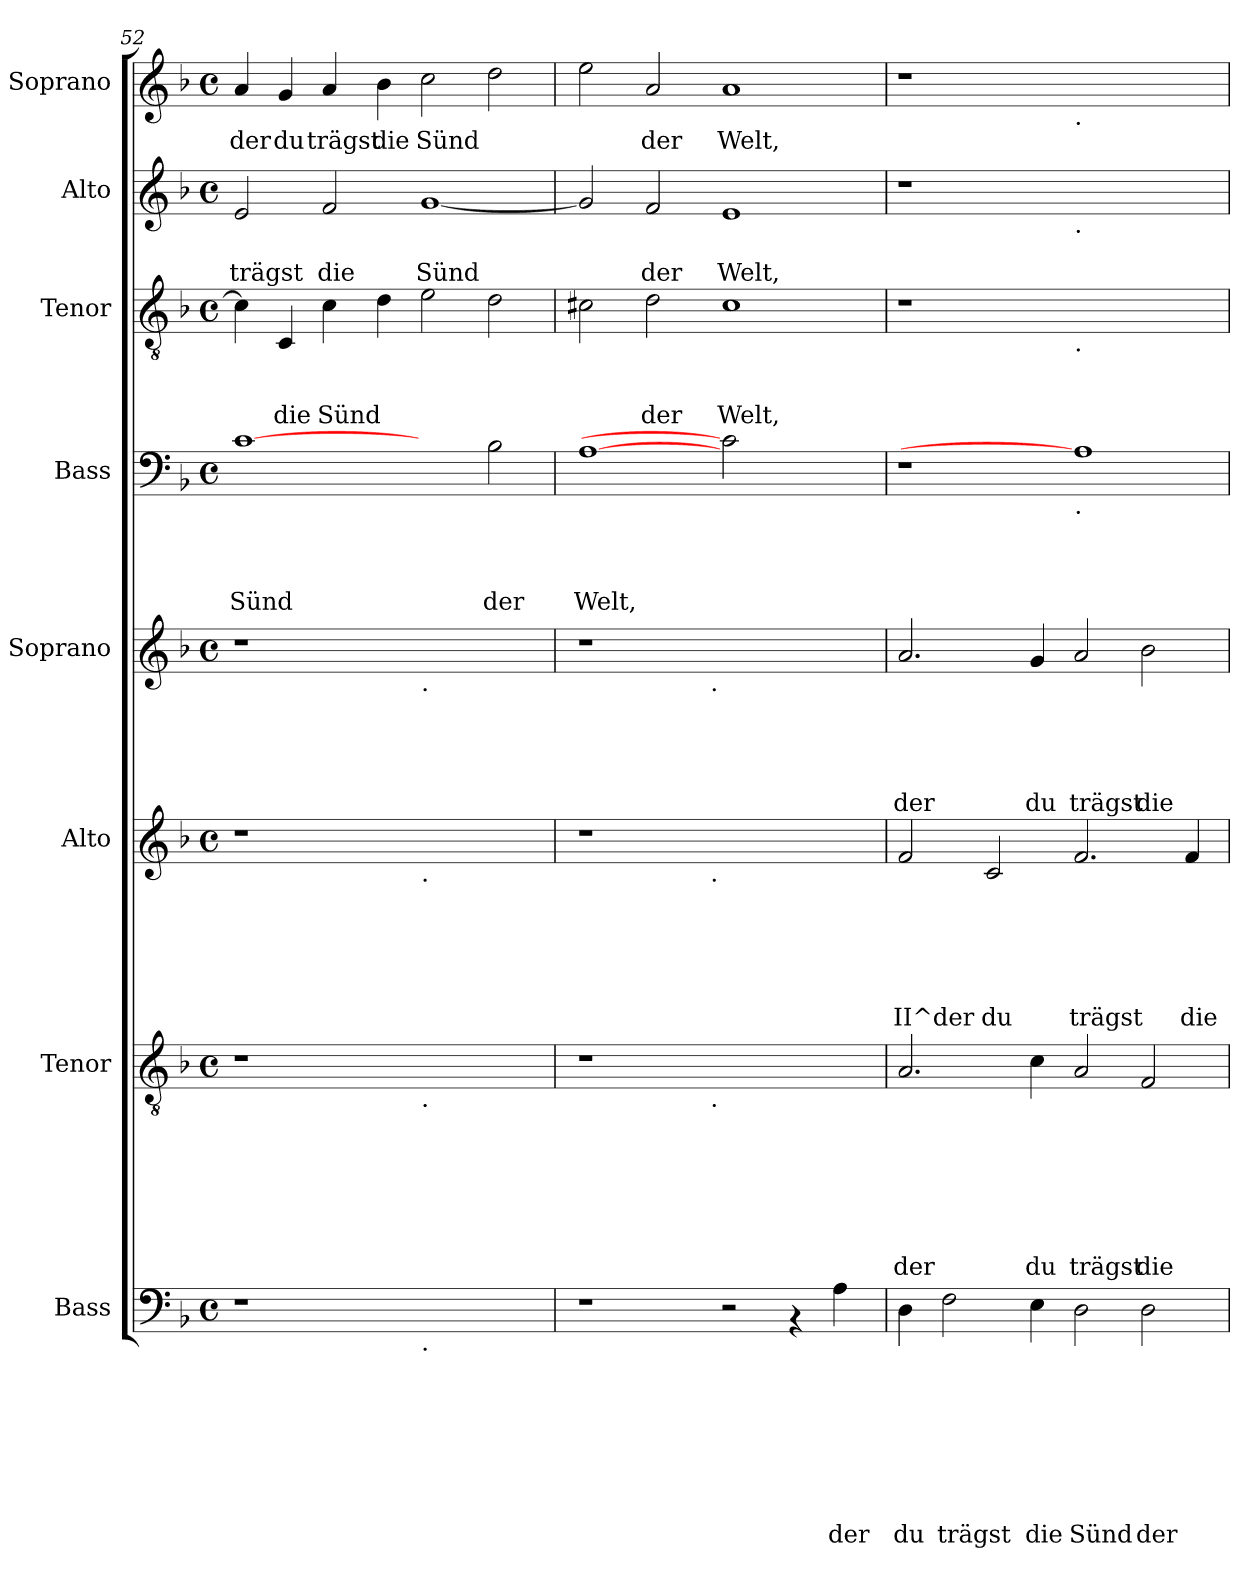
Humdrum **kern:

**kern	**text	**text	**text	**text	**text	**text	**text	**text	**kern	**text	**text	**text	**text	**text	**text	**text	**kern	**text	**text	**text	**text	**text	**text	**kern	**text	**text	**text	**text	**text	**kern	**text	**text	**text	**text	**kern	**text	**text	**text	**kern	**text	**text	**kern	**text
*part8	*part8	*part8	*part8	*part8	*part8	*part8	*part8	*part8	*part7	*part7	*part7	*part7	*part7	*part7	*part7	*part7	*part6	*part6	*part6	*part6	*part6	*part6	*part6	*part5	*part5	*part5	*part5	*part5	*part5	*part4	*part4	*part4	*part4	*part4	*part3	*part3	*part3	*part3	*part2	*part2	*part2	*part1	*part1
*staff8	*staff8	*staff8	*staff8	*staff8	*staff8	*staff8	*staff8	*staff8	*staff7	*staff7	*staff7	*staff7	*staff7	*staff7	*staff7	*staff7	*staff6	*staff6	*staff6	*staff6	*staff6	*staff6	*staff6	*staff5	*staff5	*staff5	*staff5	*staff5	*staff5	*staff4	*staff4	*staff4	*staff4	*staff4	*staff3	*staff3	*staff3	*staff3	*staff2	*staff2	*staff2	*staff1	*staff1
*I"Bass	*	*	*	*	*	*	*	*	*I"Tenor	*	*	*	*	*	*	*	*I"Alto	*	*	*	*	*	*	*I"Soprano	*	*	*	*	*	*I"Bass	*	*	*	*	*I"Tenor	*	*	*	*I"Alto	*	*	*I"Soprano	*
*clefF4	*	*	*	*	*	*	*	*	*clefGv2	*	*	*	*	*	*	*	*clefG2	*	*	*	*	*	*	*clefG2	*	*	*	*	*	*clefF4	*	*	*	*	*clefGv2	*	*	*	*clefG2	*	*	*clefG2	*
*k[b-]	*	*	*	*	*	*	*	*	*k[b-]	*	*	*	*	*	*	*	*k[b-]	*	*	*	*	*	*	*k[b-]	*	*	*	*	*	*k[b-]	*	*	*	*	*k[b-]	*	*	*	*k[b-]	*	*	*k[b-]	*
*F:	*	*	*	*	*	*	*	*	*F:	*	*	*	*	*	*	*	*F:	*	*	*	*	*	*	*F:	*	*	*	*	*	*F:	*	*	*	*	*F:	*	*	*	*F:	*	*	*F:	*
*M4/4	*	*	*	*	*	*	*	*	*M4/4	*	*	*	*	*	*	*	*M4/4	*	*	*	*	*	*	*M4/4	*	*	*	*	*	*M4/4	*	*	*	*	*M4/4	*	*	*	*M4/4	*	*	*M4/4	*
*met(c)	*	*	*	*	*	*	*	*	*met(c)	*	*	*	*	*	*	*	*met(c)	*	*	*	*	*	*	*met(c)	*	*	*	*	*	*met(c)	*	*	*	*	*met(c)	*	*	*	*met(c)	*	*	*met(c)	*
=52	=52	=52	=52	=52	=52	=52	=52	=52	=52	=52	=52	=52	=52	=52	=52	=52	=52	=52	=52	=52	=52	=52	=52	=52	=52	=52	=52	=52	=52	=52	=52	=52	=52	=52	=52	=52	=52	=52	=52	=52	=52	=52	=52
!	!	!	!	!	!	!	!	!	!	!	!	!	!	!	!	!	!	!	!	!	!	!	!	!	!	!	!	!	!	!	!	!	!	!LO:LY:b	!	!	!	!	!	!	!LO:LY:b:rj	!	!LO:LY:b
1r	.	.	.	.	.	.	.	.	1r	.	.	.	.	.	.	.	1r	.	.	.	.	.	.	1r	.	.	.	.	.	[1c	.	.	.	Sünd	4c\]	.	.	.	2e/	.	trägst	4a/	der
!	!	!	!	!	!	!	!	!	!	!	!	!	!	!	!	!	!	!	!	!	!	!	!	!	!	!	!	!	!	!	!	!	!	!	!	!	!	!LO:LY:b	!	!	!	!	!LO:LY:b
.	.	.	.	.	.	.	.	.	.	.	.	.	.	.	.	.	.	.	.	.	.	.	.	.	.	.	.	.	.	.	.	.	.	.	4C/	.	.	die	.	.	.	4g/	du
!	!	!	!	!	!	!	!	!	!	!	!	!	!	!	!	!	!	!	!	!	!	!	!	!	!	!	!	!	!	!	!	!	!	!	!	!	!	!LO:LY:b	!	!	!LO:LY:b:rj	!	!LO:LY:b
.	.	.	.	.	.	.	.	.	.	.	.	.	.	.	.	.	.	.	.	.	.	.	.	.	.	.	.	.	.	.	.	.	.	.	4c\	.	.	Sünd	2f/	.	die	4a/	trägst
!	!	!	!	!	!	!	!	!	!	!	!	!	!	!	!	!	!	!	!	!	!	!	!	!	!	!	!	!	!	!	!	!	!	!	!	!	!	!	!	!	!	!	!LO:LY:b
.	.	.	.	.	.	.	.	.	.	.	.	.	.	.	.	.	.	.	.	.	.	.	.	.	.	.	.	.	.	.	.	.	.	.	4d\	.	.	.	.	.	.	4b-\	die
!	!	!	!	!	!	!	!	!	!	!	!	!	!	!	!	!	!	!	!	!	!	!	!	!LO:TX:b:t=.	!	!	!	!	!	!	!	!	!	!	!	!	!	!	!	!	!	!	!
!	!	!	!	!	!	!	!	!	!	!	!	!	!	!	!	!	!LO:TX:b:t=.	!	!	!	!	!	!	!	!	!	!	!	!	!	!	!	!	!	!	!	!	!	!	!	!	!	!
!	!	!	!	!	!	!	!	!	!LO:TX:b:t=.	!	!	!	!	!	!	!	!	!	!	!	!	!	!	!	!	!	!	!	!	!	!	!	!	!	!	!	!	!	!	!	!	!	!
!LO:TX:b:t=.	!	!	!	!	!	!	!	!	!	!	!	!	!	!	!	!	!	!	!	!	!	!	!	!	!	!	!	!	!	!	!	!	!	!	!	!	!	!	!	!	!	!	!
!	!	!	!	!	!	!	!	!	!	!	!	!	!	!	!	!	!	!	!	!	!	!	!	!	!	!	!	!	!	!	!	!	!	!	!	!	!	!	!	!	!LO:LY:b:rj	!	!LO:LY:b
1ryy	.	.	.	.	.	.	.	.	1ryy	.	.	.	.	.	.	.	1ryy	.	.	.	.	.	.	1ryy	.	.	.	.	.	2ryy	.	.	.	.	2e\	.	.	.	[<1g	.	Sünd	2cc\	Sünd
!	!	!	!	!	!	!	!	!	!	!	!	!	!	!	!	!	!	!	!	!	!	!	!	!	!	!	!	!	!	!	!	!	!	!LO:LY:b	!	!	!	!	!	!	!	!	!
.	.	.	.	.	.	.	.	.	.	.	.	.	.	.	.	.	.	.	.	.	.	.	.	.	.	.	.	.	.	2B-\	.	.	.	der	2d\	.	.	.	.	.	.	2dd\	.
=53	=53	=53	=53	=53	=53	=53	=53	=53	=53	=53	=53	=53	=53	=53	=53	=53	=53	=53	=53	=53	=53	=53	=53	=53	=53	=53	=53	=53	=53	=53	=53	=53	=53	=53	=53	=53	=53	=53	=53	=53	=53	=53	=53
!	!	!	!	!	!	!	!	!	!	!	!	!	!	!	!	!	!	!	!	!	!	!	!	!	!	!	!	!	!	!	!	!	!	!LO:LY:b	!	!	!	!	!	!	!	!	!
*	*	*	*	*	*	*	*	*	*^	*	*	*	*	*	*	*	*^	*	*	*	*	*	*	*^	*	*	*	*	*	*	*	*	*	*	*	*	*	*	*	*	*	*	*
1r	.	.	.	.	.	.	.	.	1r	2ryy	.	.	.	.	.	.	.	1r	2ryy	.	.	.	.	.	.	1r	2ryy	.	.	.	.	.	[1A	.	.	.	Welt,	2c#X\	.	.	.	2g/]	.	.	2ee\	.
!	!	!	!	!	!	!	!	!	!	!	!	!	!	!	!	!	!	!	!	!	!	!	!	!	!	!	!	!	!	!	!	!	!	!	!	!	!	!	!	!	!LO:LY:b	!	!	!LO:LY:b:rj	!	!LO:LY:b
.	.	.	.	.	.	.	.	.	.	4...ryy	.	.	.	.	.	.	.	.	4...ryy	.	.	.	.	.	.	.	4...ryy	.	.	.	.	.	.	.	.	.	.	2d\	.	.	der	2f/	.	der	2a/	der
!	!	!	!	!	!	!	!	!	!	!	!	!	!	!	!	!	!	!	!	!	!	!	!	!	!	!	!LO:TX:b:t=.	!	!	!	!	!	!	!	!	!	!	!	!	!	!	!	!	!	!	!
!	!	!	!	!	!	!	!	!	!	!	!	!	!	!	!	!	!	!	!LO:TX:b:t=.	!	!	!	!	!	!	!	!	!	!	!	!	!	!	!	!	!	!	!	!	!	!	!	!	!	!	!
!	!	!	!	!	!	!	!	!	!	!LO:TX:b:t=.	!	!	!	!	!	!	!	!	!	!	!	!	!	!	!	!	!	!	!	!	!	!	!	!	!	!	!	!	!	!	!	!	!	!	!	!
.	.	.	.	.	.	.	.	.	.	1ryy	.	.	.	.	.	.	.	.	1ryy	.	.	.	.	.	.	.	1ryy	.	.	.	.	.	.	.	.	.	.	.	.	.	.	.	.	.	.	.
!	!	!	!	!	!	!	!	!	!	!	!	!	!	!	!	!	!	!	!	!	!	!	!	!	!	!	!	!	!	!	!	!	!	!	!	!	!	!	!	!	!LO:LY:b	!	!	!LO:LY:b:rj	!	!LO:LY:b
2r	.	.	.	.	.	.	.	.	1ryy	.	.	.	.	.	.	.	.	1ryy	.	.	.	.	.	.	.	1ryy	.	.	.	.	.	.	2c]	.	.	.	.	1c#	.	.	Welt,	1e	.	Welt,	1a	Welt,
4rAA	.	.	.	.	.	.	.	.	.	.	.	.	.	.	.	.	.	.	.	.	.	.	.	.	.	.	.	.	.	.	.	.	2ryy	.	.	.	.	.	.	.	.	.	.	.	.	.
!	!	!	!	!	!	!	!	!LO:LY:b	!	!	!	!	!	!	!	!	!	!	!	!	!	!	!	!	!	!	!	!	!	!	!	!	!	!	!	!	!	!	!	!	!	!	!	!	!	!
4A\	.	.	.	.	.	.	.	der	.	.	.	.	.	.	.	.	.	.	.	.	.	.	.	.	.	.	.	.	.	.	.	.	.	.	.	.	.	.	.	.	.	.	.	.	.	.
.	.	.	.	.	.	.	.	.	.	32ryy	.	.	.	.	.	.	.	.	32ryy	.	.	.	.	.	.	.	32ryy	.	.	.	.	.	.	.	.	.	.	.	.	.	.	.	.	.	.	.
!!LO:PB:g=z
=54	=54	=54	=54	=54	=54	=54	=54	=54	=54	=54	=54	=54	=54	=54	=54	=54	=54	=54	=54	=54	=54	=54	=54	=54	=54	=54	=54	=54	=54	=54	=54	=54	=54	=54	=54	=54	=54	=54	=54	=54	=54	=54	=54	=54	=54	=54
!	!	!	!	!	!	!	!	!LO:LY:b	!	!	!	!	!	!	!	!	!LO:LY:b	!	!	!	!	!	!	!	!LO:LY:b:rj	!	!	!	!	!	!	!LO:LY:b	!	!	!	!	!	!	!	!	!	!	!	!	!	!
*	*	*	*	*	*	*	*	*	*v	*v	*	*	*	*	*	*	*	*	*	*	*	*	*	*	*	*v	*v	*	*	*	*	*	*	*	*	*	*	*	*	*	*	*	*	*	*	*
*	*	*	*	*	*	*	*	*	*	*	*	*	*	*	*	*	*v	*v	*	*	*	*	*	*	*	*	*	*	*	*	*	*	*	*	*	*	*	*	*	*	*	*	*	*
4D\	.	.	.	.	.	.	.	du	2.A/	.	.	.	.	.	.	der	2f/	.	.	.	.	.	II^der	2.a/	.	.	.	.	der	1r	.	.	.	.	1r	.	.	.	1r	.	.	1r	.
!	!	!	!	!	!	!	!	!LO:LY:b	!	!	!	!	!	!	!	!	!	!	!	!	!	!	!	!	!	!	!	!	!	!	!	!	!	!	!	!	!	!	!	!	!	!	!
2F\	.	.	.	.	.	.	.	trägst	.	.	.	.	.	.	.	.	.	.	.	.	.	.	.	.	.	.	.	.	.	.	.	.	.	.	.	.	.	.	.	.	.	.	.
!	!	!	!	!	!	!	!	!	!	!	!	!	!	!	!	!	!	!	!	!	!	!	!LO:LY:b:rj	!	!	!	!	!	!	!	!	!	!	!	!	!	!	!	!	!	!	!	!
.	.	.	.	.	.	.	.	.	.	.	.	.	.	.	.	.	2c/	.	.	.	.	.	du	.	.	.	.	.	.	.	.	.	.	.	.	.	.	.	.	.	.	.	.
!	!	!	!	!	!	!	!	!LO:LY:b	!	!	!	!	!	!	!	!LO:LY:b	!	!	!	!	!	!	!	!	!	!	!	!	!LO:LY:b	!	!	!	!	!	!	!	!	!	!	!	!	!	!
4E\	.	.	.	.	.	.	.	die	4c\	.	.	.	.	.	.	du	.	.	.	.	.	.	.	4g/	.	.	.	.	du	.	.	.	.	.	.	.	.	.	.	.	.	.	.
!	!	!	!	!	!	!	!	!	!	!	!	!	!	!	!	!	!	!	!	!	!	!	!	!	!	!	!	!	!	!	!	!	!	!	!	!	!	!	!	!	!	!LO:TX:b:t=.	!
!	!	!	!	!	!	!	!	!	!	!	!	!	!	!	!	!	!	!	!	!	!	!	!	!	!	!	!	!	!	!	!	!	!	!	!	!	!	!	!LO:TX:b:t=.	!	!	!	!
!	!	!	!	!	!	!	!	!	!	!	!	!	!	!	!	!	!	!	!	!	!	!	!	!	!	!	!	!	!	!	!	!	!	!	!LO:TX:b:t=.	!	!	!	!	!	!	!	!
!	!	!	!	!	!	!	!	!	!	!	!	!	!	!	!	!	!	!	!	!	!	!	!	!	!	!	!	!	!	!LO:TX:b:t=.	!	!	!	!	!	!	!	!	!	!	!	!	!
!	!	!	!	!	!	!	!	!LO:LY:b	!	!	!	!	!	!	!	!LO:LY:b	!	!	!	!	!	!	!LO:LY:b:rj	!	!	!	!	!	!LO:LY:b	!	!	!	!	!	!	!	!	!	!	!	!	!	!
2D\	.	.	.	.	.	.	.	Sünd	2A/	.	.	.	.	.	.	trägst	2.f/	.	.	.	.	.	trägst	2a/	.	.	.	.	trägst	1A]	.	.	.	.	1ryy	.	.	.	1ryy	.	.	1ryy	.
!	!	!	!	!	!	!	!	!LO:LY:b	!	!	!	!	!	!	!	!LO:LY:b	!	!	!	!	!	!	!	!	!	!	!	!	!LO:LY:b	!	!	!	!	!	!	!	!	!	!	!	!	!	!
2D\	.	.	.	.	.	.	.	der	2F/	.	.	.	.	.	.	die	.	.	.	.	.	.	.	2b-\	.	.	.	.	die	.	.	.	.	.	.	.	.	.	.	.	.	.	.
!	!	!	!	!	!	!	!	!	!	!	!	!	!	!	!	!	!	!	!	!	!	!	!LO:LY:b:rj	!	!	!	!	!	!	!	!	!	!	!	!	!	!	!	!	!	!	!	!
.	.	.	.	.	.	.	.	.	.	.	.	.	.	.	.	.	4f/	.	.	.	.	.	die	.	.	.	.	.	.	.	.	.	.	.	.	.	.	.	.	.	.	.	.
=	=	=	=	=	=	=	=	=	=	=	=	=	=	=	=	=	=	=	=	=	=	=	=	=	=	=	=	=	=	=	=	=	=	=	=	=	=	=	=	=	=	=	=
*-	*-	*-	*-	*-	*-	*-	*-	*-	*-	*-	*-	*-	*-	*-	*-	*-	*-	*-	*-	*-	*-	*-	*-	*-	*-	*-	*-	*-	*-	*-	*-	*-	*-	*-	*-	*-	*-	*-	*-	*-	*-	*-	*-
